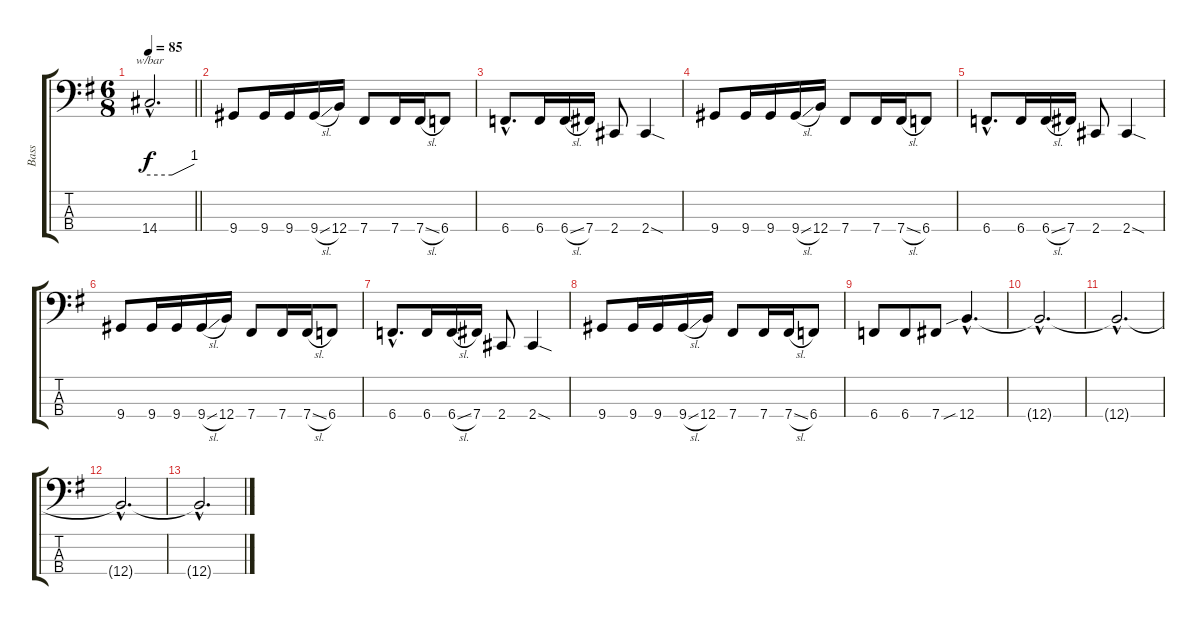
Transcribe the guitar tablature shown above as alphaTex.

\track ("Bass" "Bass") {instrument electricbassfinger}
\staff {score tabs}
\tuning (E2 B1 Gb1 B0) {hide}
\ts (6 8)
\tempo 85
\clef f4
\barLineRight lightlight
\ks eminor
14.4{hac}.2{d tbe (custom default 0 0 30 0 60 4) dy f} |
9.4.8 9.4.16 9.4.16 9.4{sl}.16 12.4.16 7.4.8 7.4.16 7.4{sl}.16 6.4.8 |
6.4{hac}.8{d} 6.4.16 6.4{sl}.16 7.4.16 2.4.8 2.4{sod}.4 |
9.4.8 9.4.16 9.4.16 9.4{sl}.16 12.4.16 7.4.8 7.4.16 7.4{sl}.16 6.4.8 |
6.4{hac}.8{d} 6.4.16 6.4{sl}.16 7.4.16 2.4.8 2.4{sod}.4 |
9.4.8 9.4.16 9.4.16 9.4{sl}.16 12.4.16 7.4.8 7.4.16 7.4{sl}.16 6.4.8 |
6.4{hac}.8{d} 6.4.16 6.4{sl}.16 7.4.16 2.4.8 2.4{sod}.4 |
9.4.8 9.4.16 9.4.16 9.4{sl}.16 12.4.16 7.4.8 7.4.16 7.4{sl}.16 6.4.8 |
6.4.8 6.4.8 7.4.8 12.4{sib hac}.4{d} |
12.4{hac t}.2{d volume 0} |
12.4{hac t}.2{d} |
12.4{hac t}.2{d} |
12.4{hac t}.2{d}
